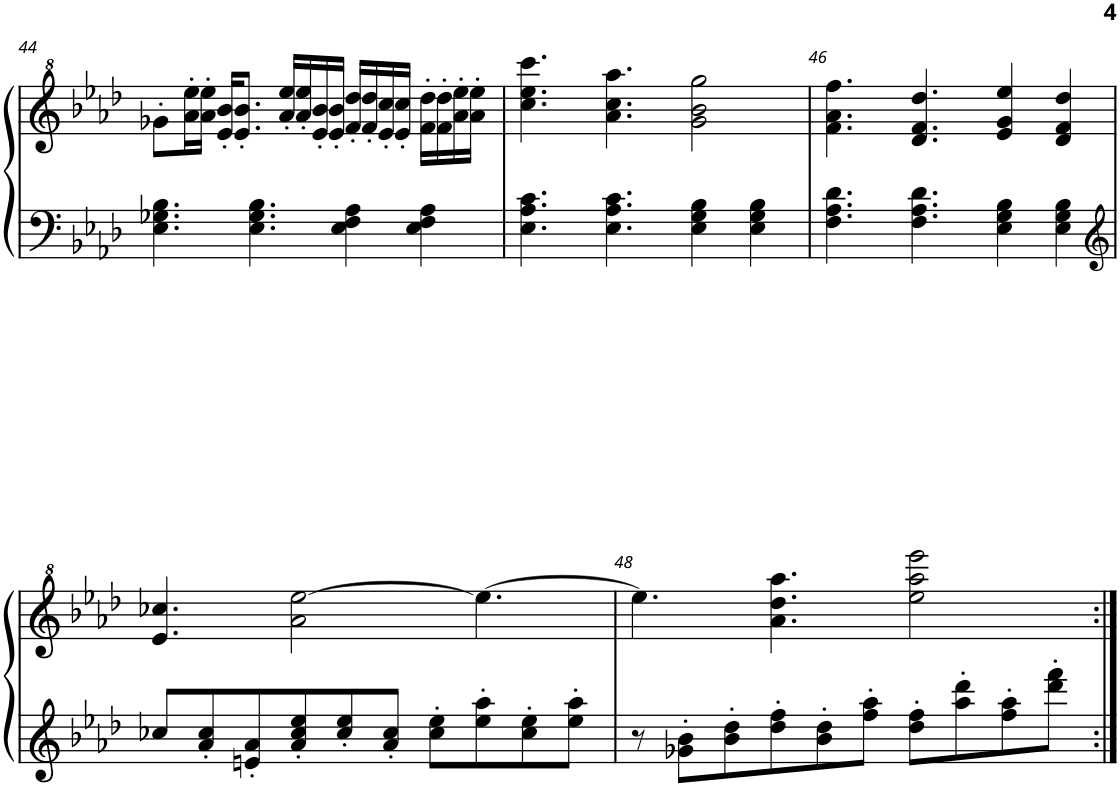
**kern	**kern
*part2	*part1
*staff2	*staff1
*I"Piano 3	*I"Piano
*I'Pno	*I'Pno
!!LO:PB:g=z
*clefF4	*clefG^2
*k[b-e-a-d-]	*k[b-e-a-d-]
*M5/4	*M5/4
=44	=44
4.E-\ 4.G-X\ 4.B-\	8gg-X'\L
.	16aa-\' 16eee-\'L
.	16aa-\' 16eee-\'JJ
.	16ee-/' 16bb-/'KL
.	8.ee-/' 8.bb-/'J
4.E-\ 4.G-\ 4.B-\	.
.	16aa-/' 16eee-/'LL
.	16aa-/' 16eee-/'
.	16ee-/' 16bb-/'
.	16ee-/' 16bb-/'JJ
4E-\ 4F\ 4A-\	16ff/' 16ddd-/'LL
.	16ff/' 16ddd-/'
.	16ee-/' 16ccc/'
.	16ee-/' 16ccc/'JJ
4E-\ 4F\ 4A-\	16ff\' 16ddd-\'LL
.	16ff\' 16ddd-\'
.	16aa-\' 16eee-\'
.	16aa-\' 16eee-\'JJ
=45	=45
4.E-\ 4.A-\ 4.c\	4.ccc\ 4.eee-\ 4.cccc\
4.E-\ 4.A-\ 4.c\	4.aa-\ 4.ccc\ 4.aaa-\
4E-\ 4G\ 4B-\	2gg\ 2bb-\ 2ggg\
4E-\ 4G\ 4B-\	.
=46	=46
4.F\ 4.A-\ 4.d-\	4.ff\ 4.aa-\ 4.fff\
4.F\ 4.A-\ 4.d-\	4.dd-/ 4.ff/ 4.ddd-/
4E-\ 4G\ 4B-\	4ee-/ 4gg/ 4eee-/
4E-\ 4G\ 4B-\	4dd-/ 4ff/ 4ddd-/
!!LO:LB:g=z
=47	=47
*clefG2	*
8cc-X/L	4.ee-/ 4.ccc-X/
8a-/' 8cc-/'	.
8en/' 8a-/'	.
8a-/' 8cc-/' 8ee-/'	2aa-\ [2eee-\
8cc-/' 8ee-/'	.
8a-/' 8cc-/'J	.
8cc-\' 8ee-\'L	.
8ee-\' 8aa-\'	4.eee-\_
8cc-\' 8ee-\'	.
8ee-\' 8aa-\'J	.
=48	=48
8r	4.eee-\]
8g-X\' 8b-\'L	.
8b-\' 8dd-\'	.
8dd-\' 8ff\'	4.aa-\ 4.ddd-\ 4.aaa-\
8b-\' 8dd-\'	.
8ff\' 8aa-\'J	.
8dd-\' 8ff\'L	2eee-\ 2aaa-\ 2eeee-\
8aa-\' 8ddd-\'	.
8ff\' 8aa-\'	.
8ddd-\' 8fff\'J	.
=:|!	=:|!
*-	*-
